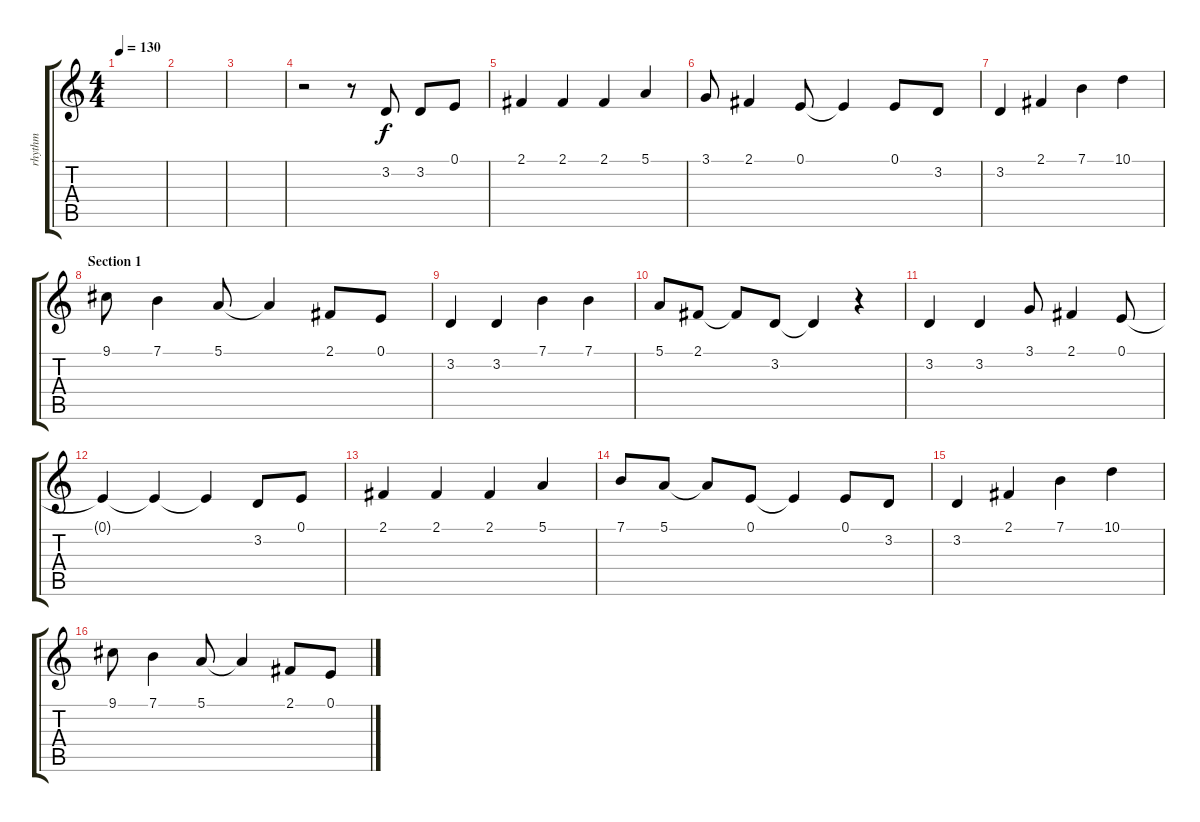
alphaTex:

\track ("rhythm" "rhythm") {instrument baritonesax}
\staff {score tabs}
\tuning (E4 B3 G3 D3 A2 E2) {hide}
\ts (4 4)
\tempo 130
\clef g2
\ks c
|
|
|
r.2 r.8 3.2.8 3.2.8 0.1.8 |
2.1.4 2.1.4 2.1.4 5.1.4 |
3.1.8 2.1.4 0.1.8 0.1{t}.4 0.1.8 3.2.8 |
3.2.4 2.1.4 7.1.4 10.1.4 |
\section ("" "Section 1")
9.1.8 7.1.4 5.1.8 5.1{t}.4 2.1.8 0.1.8 |
3.2.4 3.2.4 7.1.4 7.1.4 |
5.1.8 2.1.8 2.1{t}.8 3.2.8 3.2{t}.4 r.4 |
3.2.4 3.2.4 3.1.8 2.1.4 0.1.8 |
0.1{t}.4 0.1{t}.4 0.1{t}.4 3.2.8 0.1.8 |
2.1.4 2.1.4 2.1.4 5.1.4 |
7.1.8 5.1.8 5.1{t}.8 0.1.8 0.1{t}.4 0.1.8 3.2.8 |
3.2.4 2.1.4 7.1.4 10.1.4 |
9.1.8 7.1.4 5.1.8 5.1{t}.4 2.1.8 0.1.8
